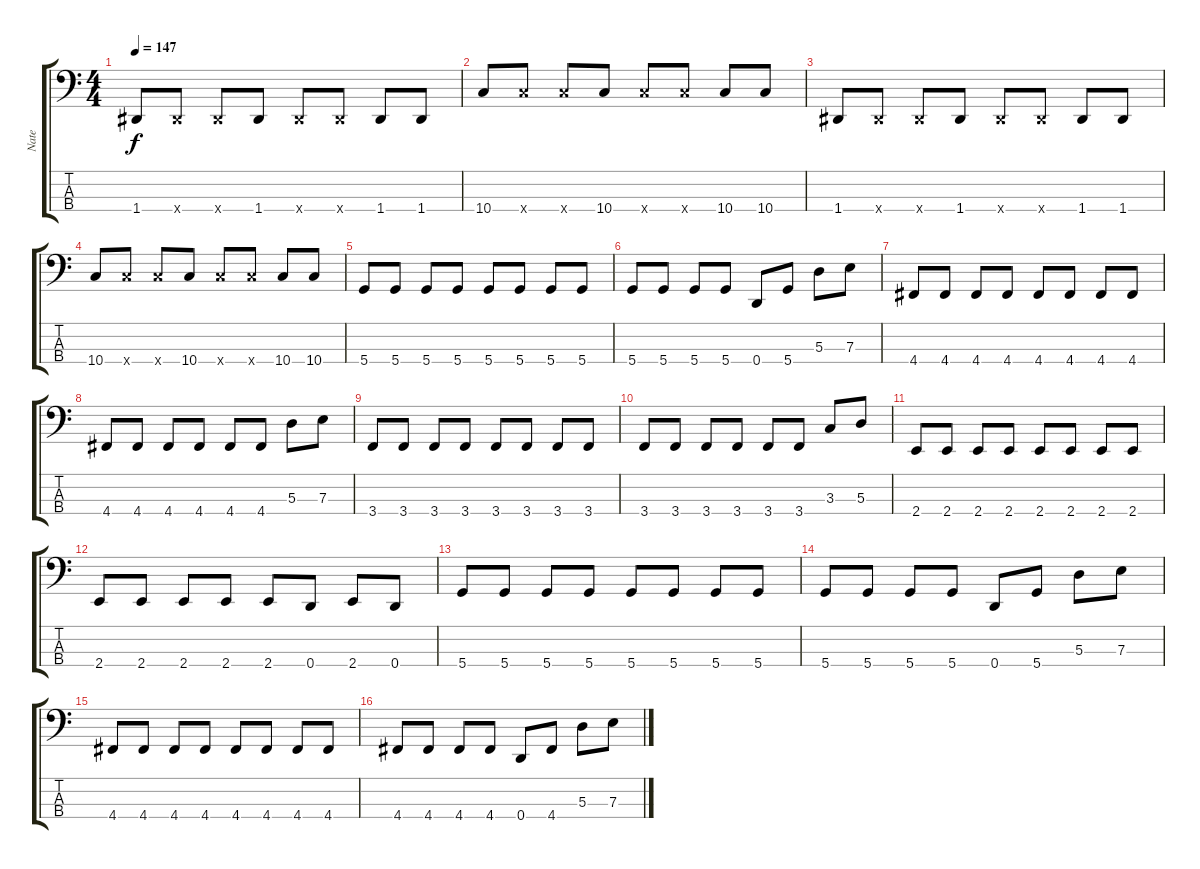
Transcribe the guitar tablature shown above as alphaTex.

\track ("Nate" "Nate") {instrument electricbasspick}
\staff {score tabs}
\tuning (G2 D2 A1 D1) {hide}
\ts (4 4)
\tempo 147
\clef f4
\ks c
1.4.8{dy f} 1.4{x}.8 1.4{x}.8 1.4.8 1.4{x}.8 1.4{x}.8 1.4.8 1.4.8 |
10.4.8 10.4{x}.8 10.4{x}.8 10.4.8 10.4{x}.8 10.4{x}.8 10.4.8 10.4.8 |
1.4.8 1.4{x}.8 1.4{x}.8 1.4.8 1.4{x}.8 1.4{x}.8 1.4.8 1.4.8 |
10.4.8 10.4{x}.8 10.4{x}.8 10.4.8 10.4{x}.8 10.4{x}.8 10.4.8 10.4.8 |
5.4.8 5.4.8 5.4.8 5.4.8 5.4.8 5.4.8 5.4.8 5.4.8 |
5.4.8 5.4.8 5.4.8 5.4.8 0.4.8 5.4.8 5.3.8 7.3.8 |
4.4.8 4.4.8 4.4.8 4.4.8 4.4.8 4.4.8 4.4.8 4.4.8 |
4.4.8 4.4.8 4.4.8 4.4.8 4.4.8 4.4.8 5.3.8 7.3.8 |
3.4.8 3.4.8 3.4.8 3.4.8 3.4.8 3.4.8 3.4.8 3.4.8 |
3.4.8 3.4.8 3.4.8 3.4.8 3.4.8 3.4.8 3.3.8 5.3.8 |
2.4.8 2.4.8 2.4.8 2.4.8 2.4.8 2.4.8 2.4.8 2.4.8 |
2.4.8 2.4.8 2.4.8 2.4.8 2.4.8 0.4.8 2.4.8 0.4.8 |
5.4.8 5.4.8 5.4.8 5.4.8 5.4.8 5.4.8 5.4.8 5.4.8 |
5.4.8 5.4.8 5.4.8 5.4.8 0.4.8 5.4.8 5.3.8 7.3.8 |
4.4.8 4.4.8 4.4.8 4.4.8 4.4.8 4.4.8 4.4.8 4.4.8 |
4.4.8 4.4.8 4.4.8 4.4.8 0.4.8 4.4.8 5.3.8 7.3.8
